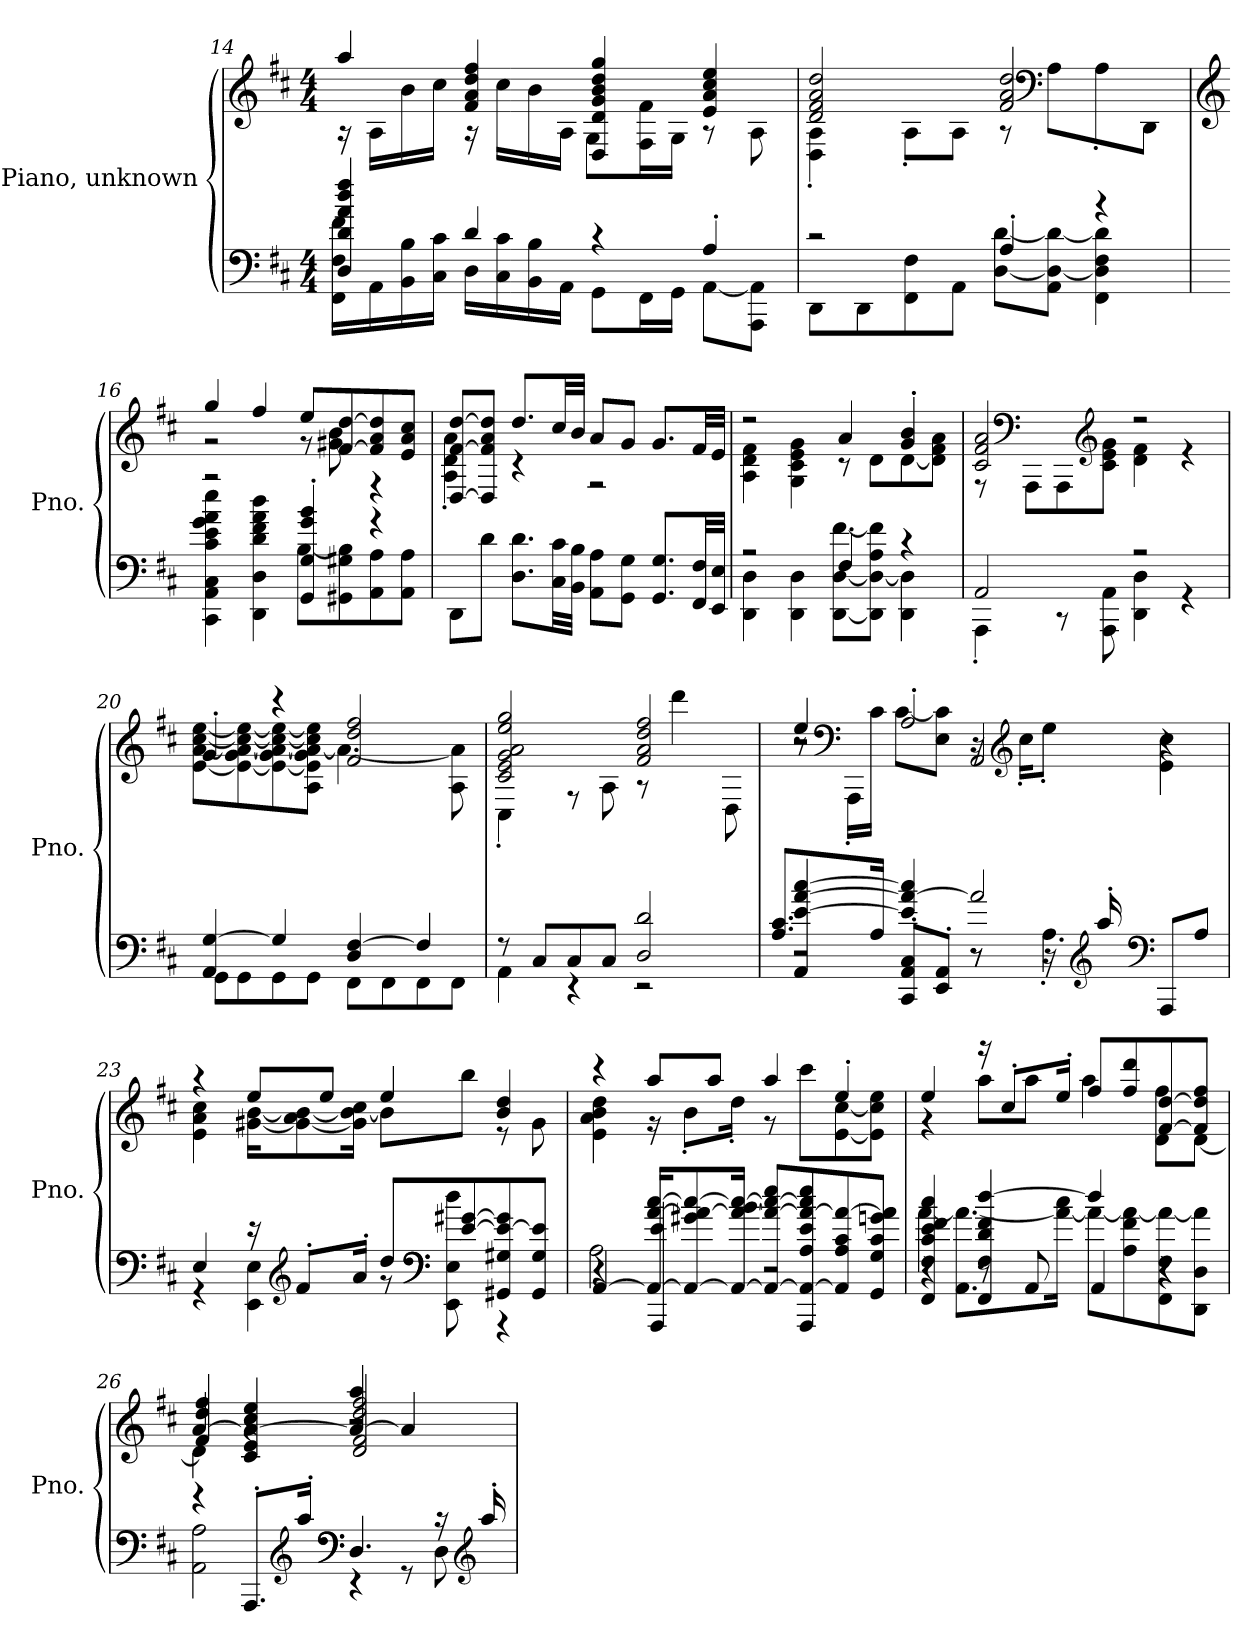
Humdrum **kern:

**kern	**kern
*part1	*part1
*staff2	*staff1
*I"Piano, unknown	*
*I'Pno.	*
*clefF4	*clefG2
*k[f#c#]	*k[f#c#]
*M4/4	*M4/4
=14	=14
*^	*^
4D/ 4d/ 4a/ 4dd/ 4ff#/	16FF#\ 16F#\ 16f#\LL	4aa/	16r
.	16AA\	.	16A\LL
.	16BB\ 16B\	.	16b\
.	16C#\ 16c#\JJ	.	16cc#\JJ
4d/	16D\LL	4f#/ 4a/ 4dd/ 4ff#/	16r
.	16C#\ 16c#\	.	16cc#\LL
.	16BB\ 16B\	.	16b\
.	16AA\JJ	.	16A\JJ
4r	8GG\L	4D/ 4d/ 4g/ 4b/ 4dd/ 4gg/	8G\L
.	16FF#\L	.	16F#\ 16f#\L
.	16GG\JJ	.	16G\JJ
4A'/	[8AA\L	4e/ 4a/ 4cc#/ 4ee/	8r
.	8AAA\ 8AA\]J	.	8A\
!!LO:LB:g=z	!!
=15	=15	=15	=15
2r	8DD\L	2d/ 2f#/ 2a/ 2dd/	4D\' 4A\'
.	8DD\	.	.
.	8FF#\ 8F#\	.	8A'\L
.	8AA\J	.	8A\J
4A'/	[8D\ [8d\L	2f#/ 2a/ 2dd/	8r
*	*	*clefF4	*
.	8AA\ 8D\_ 8d\_J	.	8A\L
4r	4FF#\ 4D\] 4F#\ 4d\]	.	8A'\
.	.	.	8DD\J
=16	=16	=16	=16
*	*	*clefG2	*
2r	4CC#\ 4AA\ 4C#\ 4c#\ 4e\ 4g\ 4a\ 4ee\	4gg/	2r
.	4DD\ 4D\ 4d\ 4f#\ 4a\ 4dd\	4ff#/	.
4GG/' 4G/' 4g/' 4b/'	[8B\L	8ee/L	8r
.	8GG#X\ 8G#X\ 8B\]	[8f#/ [8dd/	8g#X\ 8b\
4r	8AA\ 8A\	8f#/] 8a/ 8dd/]	4r
.	8AA\ 8A\J	8e/ 8a/ 8cc#/J	.
*v	*v	*	*
=17	=17	=17
8DD\L	[8D/ [8f#/ [8dd/L	4A\' 4d\' 4a\'
8d\J	8D/] 8f#/] 8a/ 8dd/]J	.
8.D\ 8.d\L	8.dd/L	4r
32C#\ 32c#\LL	32cc#/LL	.
32BB\ 32B\JJJ	32b/JJJ	.
8AA\ 8A\L	8a/L	2r
8GG\ 8G\J	8g/J	.
8.GG/ 8.G/L	8.g/L	.
32FF#/ 32F#/LL	32f#/LL	.
32EE/ 32E/JJJ	32e/JJJ	.
!!LO:PB:g=z	!!
=18	=18	=18
*^	*	*
2r	4DD\ 4D\	2r	4A\ 4d\ 4f#\
.	4DD\ 4D\	.	4G\ 4c#\ 4e\ 4g\
4F#'/	[8DD\ [8D\ [8f#\L	4a/	8r
.	8DD\] 8D\_ 8A\ 8f#\]J	.	8d\L
4r	4DD\ 4D\]	4g/' 4b/'	[8d\
.	.	.	8d\] 8f#\ 8a\J
=19	=19	=19	=19
2AA/	4AAA'\	2c#/ 2f#/ 2a/	8r
*	*	*clefF4	*
.	.	.	8AAA\L
.	8r	.	8AAA\
*	*	*clefG2	*
.	8AAA\ 8AA\	.	8c#\ 8e\ 8g\J
2r	4DD\ 4D\	2r	4d\ 4f#\
.	4r	.	4r
=20	=20	=20	=20
4AA/ [4G/	8GG\L	4g'/	[8e\ [8a\ [8cc#\ [8ee\L
.	8GG\	.	8e\_ 8g\ 8a\_ 8cc#\_ 8ee\_
4G/]	8GG\	4r	8e\_ 8g\ 8a\_ 8cc#\_ 8ee\_
.	8GG\J	.	8A\ 8e\] 8g\ 8a\_ 8cc#\] 8ee\]J
4D/ [4F#/	8FF#\L	2f#/ 2dd/ 2ff#/	4.a\_
.	8FF#\	.	.
4F#/]	8FF#\	.	.
.	8FF#\J	.	8A\ 8a\]
=21	=21	=21	=21
8r	4AA\	2c#/ 2e/ 2g/ 2a/ 2ee/ 2gg/	4C#'\
8C#/L	.	.	.
8C#/	4r	.	8r
8C#/J	.	.	8A\
2D/ 2d/	2r	2f#/ 2a/ 2dd/ 2ff#/	8r
.	.	.	4ddd\
.	.	.	8D\
!!LO:LB:g=z
=22	=22	=22	=22
*	*^	*	*^
4AA/ [4e/ [4a/ [4cc#/	2r	8.A/ 8.c#/L	4ee/	8r	2r
*	*	*	*clefF4	*	*
.	.	.	.	16AAA'\LL	.
.	.	16A/Jk	.	16c#\JJ	.
4e/] 4a/_ 4cc#/]	.	8CC#/' 8AA/' 8C#/'L	2A'/	[8c#\L	.
.	.	8EE/' 8AA/'J	.	8E\ 8c#\]J	.
2a/]	8r	8r	.	16r	2AA/
*	*	*	*clefG2	*	*
.	.	.	.	16cc#'\KL	.
.	4.A'\	16r	.	8ee'\J	.
*clefG2	*	*	*	*	*
.	.	16aa'/	.	.	.
*clefF4	*	*	*	*	*
.	.	8AAA/L	4r	4e\ 4cc#\	.
.	.	8A/J	.	.	.
*	*v	*v	*	*	*
*	*	*	*v	*v
=23	=23	=23	=23
4E/	4r	4r	4e\ 4a\ 4cc#\
16r	4EE\ 4E\	8ee/L	[16g#X\ [16b\KL
*clefG2	*	*	*
8f#'/L	.	.	8g#\_ 8a\ 8b\_
.	.	8ee/J	.
16a'/Jk	.	.	16g#\] 16b\_ 16cc#\Jk
8dd/L	8r	4ee/	8b\L]
*clefF4	*	*	*
[8e/ [8g#X/	8EE\ 8E\ 8dd\	.	8bb\J
8GG#X/ 8G#X/ 8e/_ 8g#/]	4r	4b/ 4dd/	8r
8GG#/ 8G#/ 8e/]J	.	.	8g#\
!!LO:LB:g=z	!!
=24	=24	=24	=24
*	*^	*	*
[4AA/	2A\	4r	4r	4e\ 4a\ 4b\ 4dd\
16AA/_ [16a/ [16cc#/KL	.	4AAA/ 4e/	8aa/L	16r
8AA/_ 8g#X/ 8a/_ 8cc#/_	.	.	.	8b'\L
.	.	.	8aa/J	.
16AA/_ 16a/_ 16b/ 16cc#/_Jk	.	.	.	16dd'\Jk
8AA/_ 8a/_ 8cc#/_ 8ee/L	2r	2r	4aa/	8r
8AAA/ 8AA/_ 8A/ 8e/ 8a/_ 8cc#/] 8ee/	.	.	.	8ccc#\L
8AA/] 8A/ 8c#/ 8a/_	.	.	4ee'/	[8e\ [8cc#\
8GG/ 8G/ 8c#/ 8gn/ 8a/]J	.	.	.	8e\] 8cc#\] 8ee\J
=25	=25	=25	=25	=25
4FF#/ 4F#/ 4c#/ 4e/ 4f#/ 4cc#/	[4a\	4r	4ee/	4r
4FF#/ 4F#/ 4d/ 4f#/ [4dd/	8.AA\ 8.a\_L	8r	16r	8aa\L
.	.	.	8cc#'/L	.
.	.	8AA/	.	8aa\J
.	16a\_ 16cc#\Jk	.	16ee'/Jk	.
4dd/]	8a\L_	4AA/	8ff#/L	4aa\
.	8A\ 8f#\ 8a\_	.	8ff#/ 8ddd/	.
4r	8FF#\ 8F#\ 8a\_	4r	[8f#/ [8dd/	8d\ 8ff#\L
.	8DD\ 8D\ 8a\]J	.	8f#/] 8dd/] 8ff#/J	[8d\J
*	*v	*v	*	*
!!LO:LB:g=z
=26	=26	=26	=26
*	*	*	*^
4r	2AA\ 2A\	[4a/	4d\]	4f#/ 4dd/ 4ff#/
8.AAA'/L	.	4c#/ 4e/ 4a/_ 4cc#/ 4ee/	4r	4r
*clefG2	*	*	*	*
16aa'/Jk	.	.	.	.
*clefF4	*	*	*	*
4.D/	4r	4a/_ 4aa/	2r	2d/ 2f#/ 2dd/ 2ff#/
.	8r	4a/]	.	.
16r	8D\	.	.	.
*clefG2	*	*	*	*
16aa'/	.	.	.	.
*v	*v	*	*	*
*	*v	*v	*v
=	=
*-	*-
